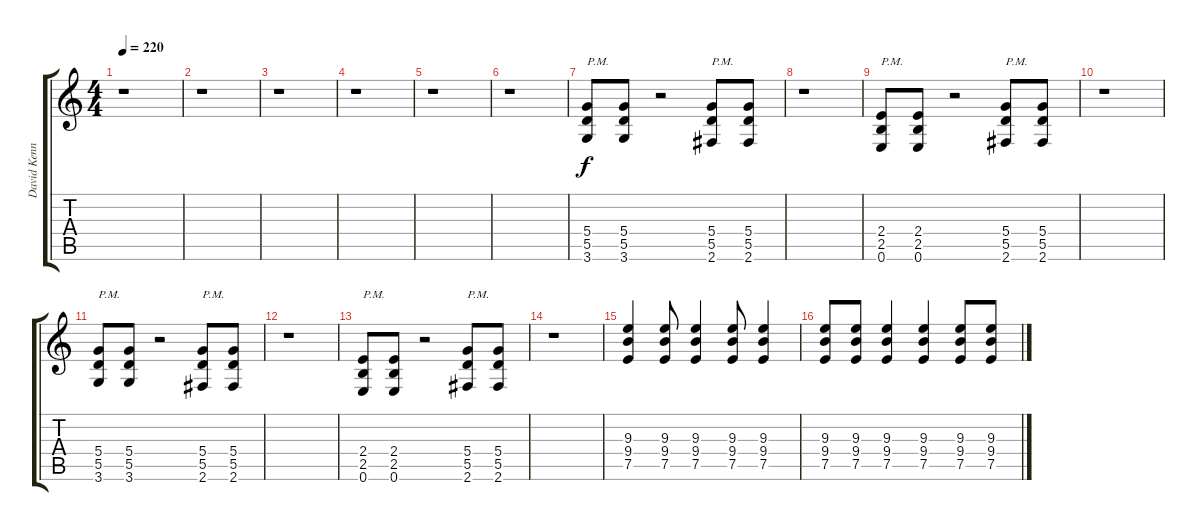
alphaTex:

\track ("David Kennedy (Guitar)" "David Kenn") {instrument distortionguitar}
\staff {score tabs}
\tuning (E4 B3 G3 D3 A2 E2) {hide}
\ts (4 4)
\tempo 220
\clef g2
\ks c
r.1{dy f} |
r.1 |
r.1 |
r.1 |
r.1 |
r.1 |
(5.4 5.5 3.6).8{txt "P.M." volume 16 instrument overdrivenguitar} (5.4 5.5 3.6).8 r.2 (5.4 5.5 2.6).8{txt "P.M."} (5.4 5.5 2.6).8 |
r.1 |
(2.4 2.5 0.6).8{txt "P.M."} (2.4 2.5 0.6).8 r.2 (5.4 5.5 2.6).8{txt "P.M."} (5.4 5.5 2.6).8 |
r.1 |
(5.4 5.5 3.6).8{txt "P.M." volume 16 instrument overdrivenguitar} (5.4 5.5 3.6).8 r.2 (5.4 5.5 2.6).8{txt "P.M."} (5.4 5.5 2.6).8 |
r.1 |
(2.4 2.5 0.6).8{txt "P.M."} (2.4 2.5 0.6).8 r.2 (5.4 5.5 2.6).8{txt "P.M."} (5.4 5.5 2.6).8 |
r.1 |
(9.3 9.4 7.5).4{instrument distortionguitar} (9.3 9.4 7.5).8 (9.3 9.4 7.5).4 (9.3 9.4 7.5).8 (9.3 9.4 7.5).4 |
(9.3 9.4 7.5).8 (9.3 9.4 7.5).8 (9.3 9.4 7.5).4 (9.3 9.4 7.5).4 (9.3 9.4 7.5).8 (9.3 9.4 7.5).8
